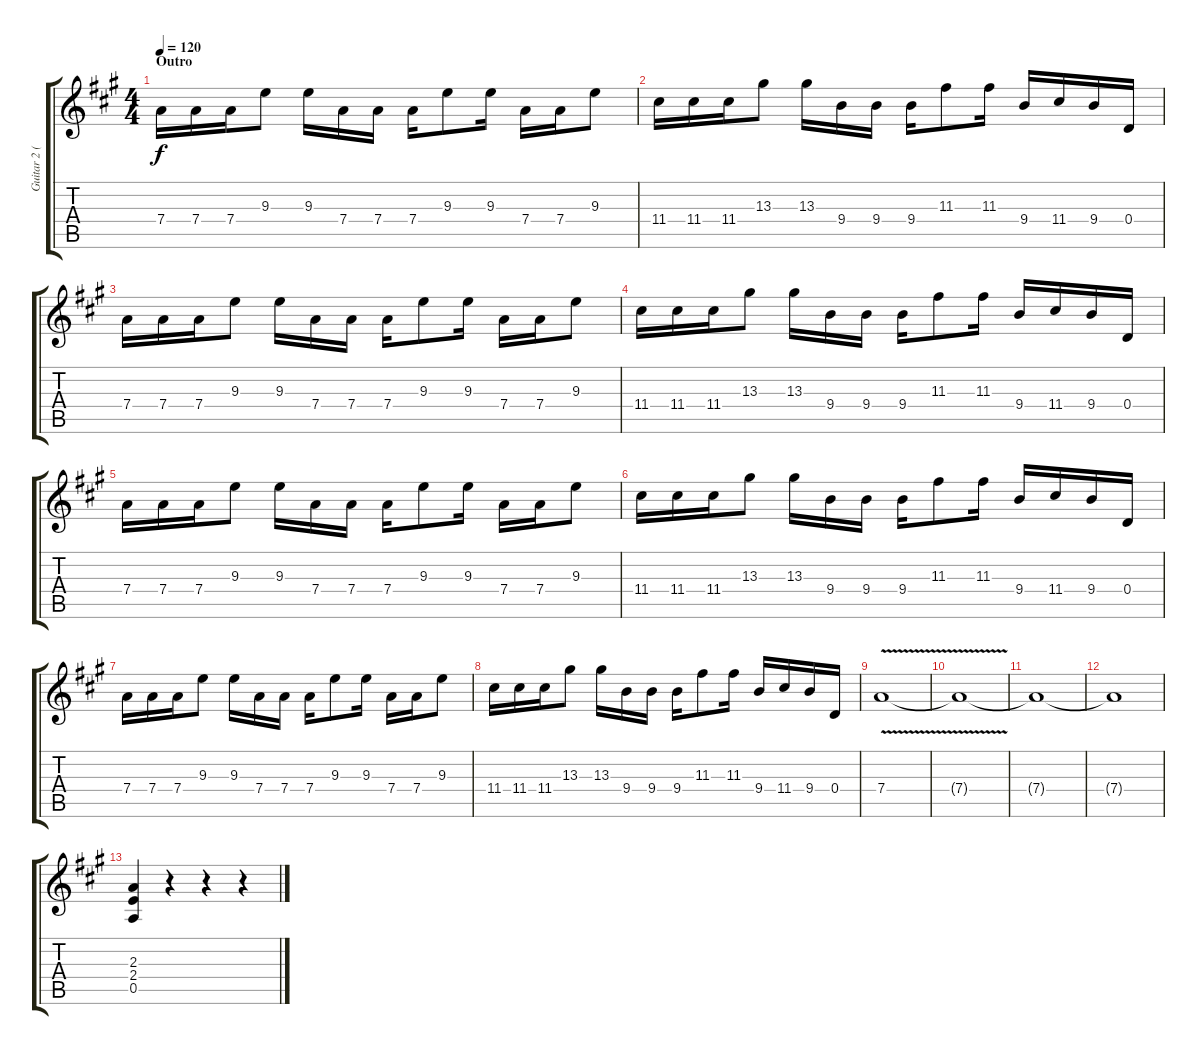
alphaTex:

\track ("Guitar 2 (Dan)" "Guitar 2 (") {instrument overdrivenguitar}
\staff {score tabs}
\tuning (E4 B3 G3 D3 A2 E2) {hide}
\ts (4 4)
\section ("" "Outro")
\tempo 120
\clef g2
\ks a
7.4.16{dy f} 7.4.16 7.4.16 9.3.8 9.3.16 7.4.16 7.4.16 7.4.16 9.3.8 9.3.16 7.4.16 7.4.16 9.3.8 |
11.4.16 11.4.16 11.4.16 13.3.8 13.3.16 9.4.16 9.4.16 9.4.16 11.3.8 11.3.16 9.4.16 11.4.16 9.4.16 0.4.16 |
7.4.16 7.4.16 7.4.16 9.3.8 9.3.16 7.4.16 7.4.16 7.4.16 9.3.8 9.3.16 7.4.16 7.4.16 9.3.8 |
11.4.16 11.4.16 11.4.16 13.3.8 13.3.16 9.4.16 9.4.16 9.4.16 11.3.8 11.3.16 9.4.16 11.4.16 9.4.16 0.4.16 |
7.4.16 7.4.16 7.4.16 9.3.8 9.3.16 7.4.16 7.4.16 7.4.16 9.3.8 9.3.16 7.4.16 7.4.16 9.3.8 |
11.4.16 11.4.16 11.4.16 13.3.8 13.3.16 9.4.16 9.4.16 9.4.16 11.3.8 11.3.16 9.4.16 11.4.16 9.4.16 0.4.16 |
7.4.16 7.4.16 7.4.16 9.3.8 9.3.16 7.4.16 7.4.16 7.4.16 9.3.8 9.3.16 7.4.16 7.4.16 9.3.8 |
11.4.16 11.4.16 11.4.16 13.3.8 13.3.16 9.4.16 9.4.16 9.4.16 11.3.8 11.3.16 9.4.16 11.4.16 9.4.16 0.4.16 |
7.4{v}.1 |
7.4{t}.1 |
7.4{t}.1 |
7.4{t}.1 |
(2.3 2.4 0.5).4 r.4 r.4 r.4
